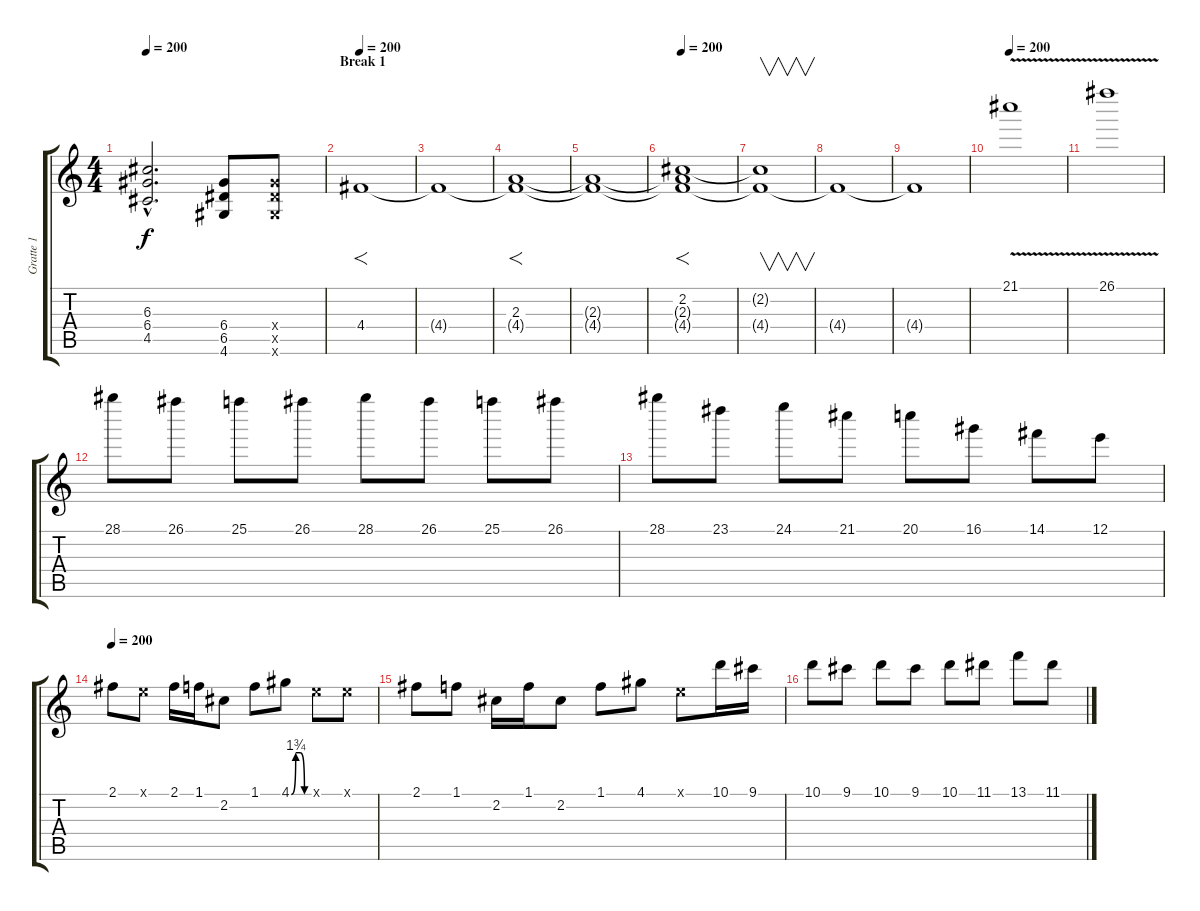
\track ("Gratte 1" "Gratte 1") {instrument overdrivenguitar}
\staff {score tabs}
\tuning (E4 B3 G3 D3 A2 E2) {hide}
\ts (4 4)
\tempo 200
\clef g2
\ks c
(6.3{hac} 6.4{hac} 4.5{hac}).2{d dy f} (6.4 6.5 4.6).8 (6.4{x} 6.5{x} 4.6{x}).8 |
\section ("" "Break 1")
\tempo 200
4.4.1{f} |
4.4{t}.1 |
(2.3 4.4{t}).1{f} |
(2.3{t} 4.4{t}).1 |
\tempo 200
(2.2 2.3{t} 4.4{t}).1{f} |
(2.2{t} 4.4{t}).1{v} |
4.4{t}.1 |
4.4{t}.1 |
\tempo 200
21.1{v}.1 |
26.1{v}.1 |
28.1.8 26.1.8 25.1.8 26.1.8 28.1.8 26.1.8 25.1.8 26.1.8 |
28.1.8 23.1.8 24.1.8 21.1.8 20.1.8 16.1.8 14.1.8 12.1.8 |
\tempo 200
2.1.8 0.1{x}.8 2.1.16 1.1.16 2.2.8 1.1.8 4.1{be (custom 0 0 15 7 30 7 45 0 60 0)}.8 0.1{x}.8 0.1{x}.8 |
2.1.8 1.1.8 2.2.16 1.1.16 2.2.8 1.1.8 4.1.8 0.1{x}.8 10.1.16 9.1.16 |
10.1.8 9.1.8 10.1.8 9.1.8 10.1.8 11.1.8 13.1.8 11.1.8
